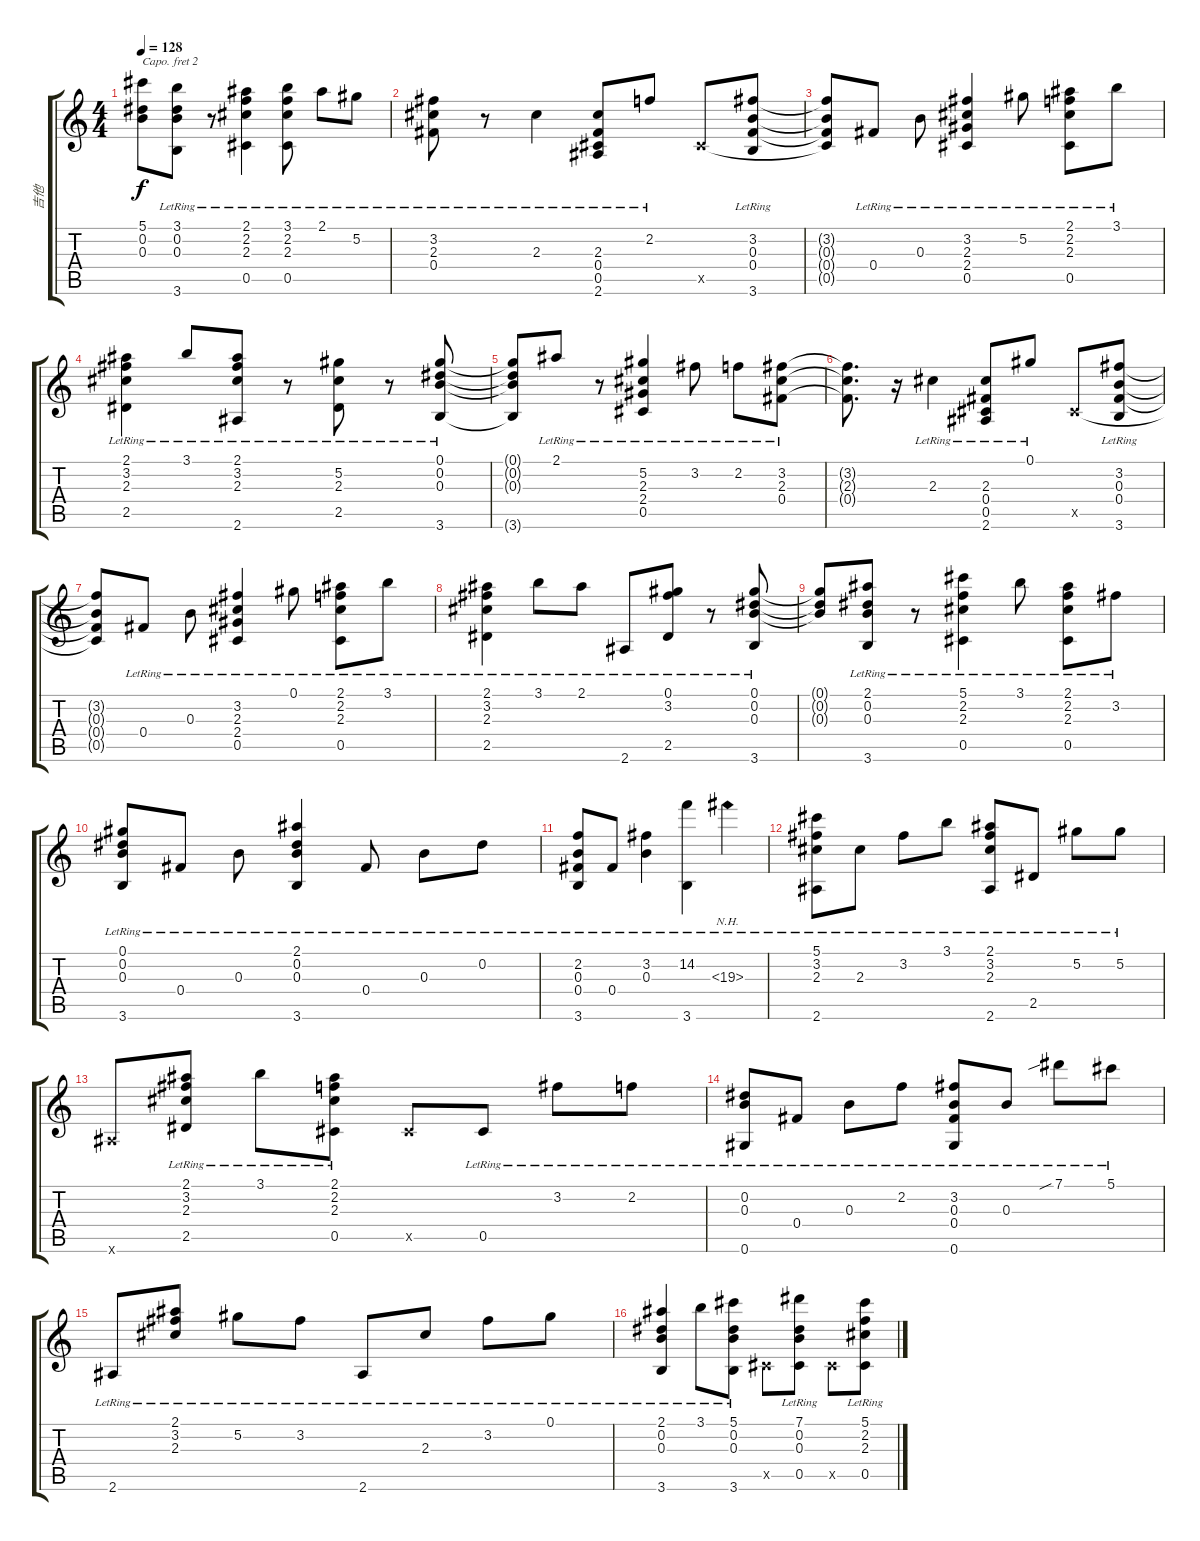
\track ("吉他" "吉他") {instrument acousticguitarsteel}
\staff {score tabs}
\capo 2
\tuning (Gb4 Db4 A3 E3 B2 Gb2) {hide}
\ts (4 4)
\tempo 128
\clef g2
\ks c
(5.1{t} 0.2{t} 0.3{t}).8{dy f} (3.1{lr} 0.2{lr} 0.3{lr} 3.6{lr}).8 r.8 (2.1{lr} 2.2{lr} 2.3{lr} 0.5{lr}).4 (3.1{lr} 2.2{lr} 2.3{lr} 0.5{lr}).8 2.1{lr}.8 5.2{lr}.8 |
(3.2{lr} 2.3{lr} 0.4{lr}).8 r.8 2.3{lr}.4 (2.3{lr} 0.4{lr} 0.5{lr} 2.6{lr}).8 2.2{lr}.8 0.5{x}.8 (3.2{lr} 0.3{lr} 0.4{lr} 3.6{lr}).8 |
(3.2{t} 0.3{t} 0.4{t} 0.5{t}).8 0.4{lr}.8 0.3{lr}.8 (3.2{lr} 2.3{lr} 2.4{lr} 0.5{lr}).4 5.2{lr}.8 (2.1{lr} 2.2{lr} 2.3{lr} 0.5{lr}).8 3.1{lr}.8 |
(2.1{lr} 3.2{lr} 2.3{lr} 2.5{lr}).4 3.1{lr}.8 (2.1{lr} 3.2{lr} 2.3{lr} 2.6{lr}).8 r.8 (5.2{lr} 2.3{lr} 2.5{lr}).8 r.8 (0.1{lr} 0.2{lr} 0.3{lr} 3.6{lr}).8 |
(0.1{t} 0.2{t} 0.3{t} 3.6{t}).8 2.1{lr}.8 r.8 (5.2{lr} 2.3{lr} 2.4{lr} 0.5{lr}).4 3.2{lr}.8 2.2{lr}.8 (3.2{lr} 2.3{lr} 0.4{lr}).8 |
(3.2{t} 2.3{t} 0.4{t}).8{d} r.16 2.3{lr}.4 (2.3{lr} 0.4{lr} 0.5{lr} 2.6{lr}).8 0.1{lr}.8 0.5{x}.8 (3.2{lr} 0.3{lr} 0.4{lr} 3.6{lr}).8 |
(3.2{t} 0.3{t} 0.4{t} 0.5{t}).8 0.4{lr}.8 0.3{lr}.8 (3.2{lr} 2.3{lr} 2.4{lr} 0.5{lr}).4 0.1{lr}.8 (2.1{lr} 2.2{lr} 2.3{lr} 0.5{lr}).8 3.1{lr}.8 |
(2.1{lr} 3.2{lr} 2.3{lr} 2.5{lr}).4 3.1{lr}.8 2.1{lr}.8 2.6{lr}.8 (0.1{lr} 3.2{lr} 2.5{lr}).8 r.8 (0.1{lr} 0.2{lr} 0.3{lr} 3.6{lr}).8 |
(0.1{t} 0.2{t} 0.3{t}).8 (2.1{lr} 0.2{lr} 0.3{lr} 3.6{lr}).8 r.8 (5.1{lr} 2.2{lr} 2.3{lr} 0.5{lr}).4 3.1{lr}.8 (2.1{lr} 2.2{lr} 2.3{lr} 0.5{lr}).8 3.2{lr}.8 |
(0.1{lr} 0.2{lr} 0.3{lr} 3.6{lr}).8 0.4{lr}.8 0.3{lr}.8 (2.1{lr} 0.2{lr} 0.3{lr} 3.6{lr}).4 0.4{lr}.8 0.3{lr}.8 0.2{lr}.8 |
(2.2{lr} 0.3{lr} 0.4{lr} 3.6{lr}).8 0.4{lr}.8 (3.2{lr} 0.3{lr}).4 (14.2{lr} 3.6{lr}).4 19.3{nh lr}.4 |
(5.1{lr} 3.2{lr} 2.3{lr} 2.6{lr}).8 2.3{lr}.8 3.2{lr}.8 3.1{lr}.8 (2.1{lr} 3.2{lr} 2.3{lr} 2.6{lr}).8 2.5{lr}.8 5.2{lr}.8 5.2{lr}.8 |
2.6{x}.8 (2.1{lr} 3.2{lr} 2.3{lr} 2.5{lr}).8 3.1{lr}.8 (2.1{lr} 2.2{lr} 2.3{lr} 0.5{lr}).8 0.5{x}.8 0.5{lr}.8 3.2{lr}.8 2.2{lr}.8 |
(0.2{lr} 0.3{lr} 0.6{lr}).8 0.4{lr}.8 0.3{lr}.8 2.2{lr}.8 (3.2{lr} 0.3{lr} 0.4{lr} 0.6{lr}).8 0.3{lr}.8 7.1{sib lr}.8 5.1{lr}.8 |
2.6{lr}.8 (2.1{lr} 3.2{lr} 2.3{lr}).8 5.2{lr}.8 3.2{lr}.8 2.6{lr}.8 2.3{lr}.8 3.2{lr}.8 0.1{lr}.8 |
(2.1{lr} 0.2{lr} 0.3{lr} 3.6{lr}).4 3.1{lr}.8 (5.1{lr} 0.2{lr} 0.3{lr} 3.6{lr}).8 0.5{x}.8 (7.1{lr} 0.2{lr} 0.3{lr} 0.5{lr}).8 0.5{x}.8 (5.1{lr} 2.2{lr} 2.3{lr} 0.5{lr}).8
